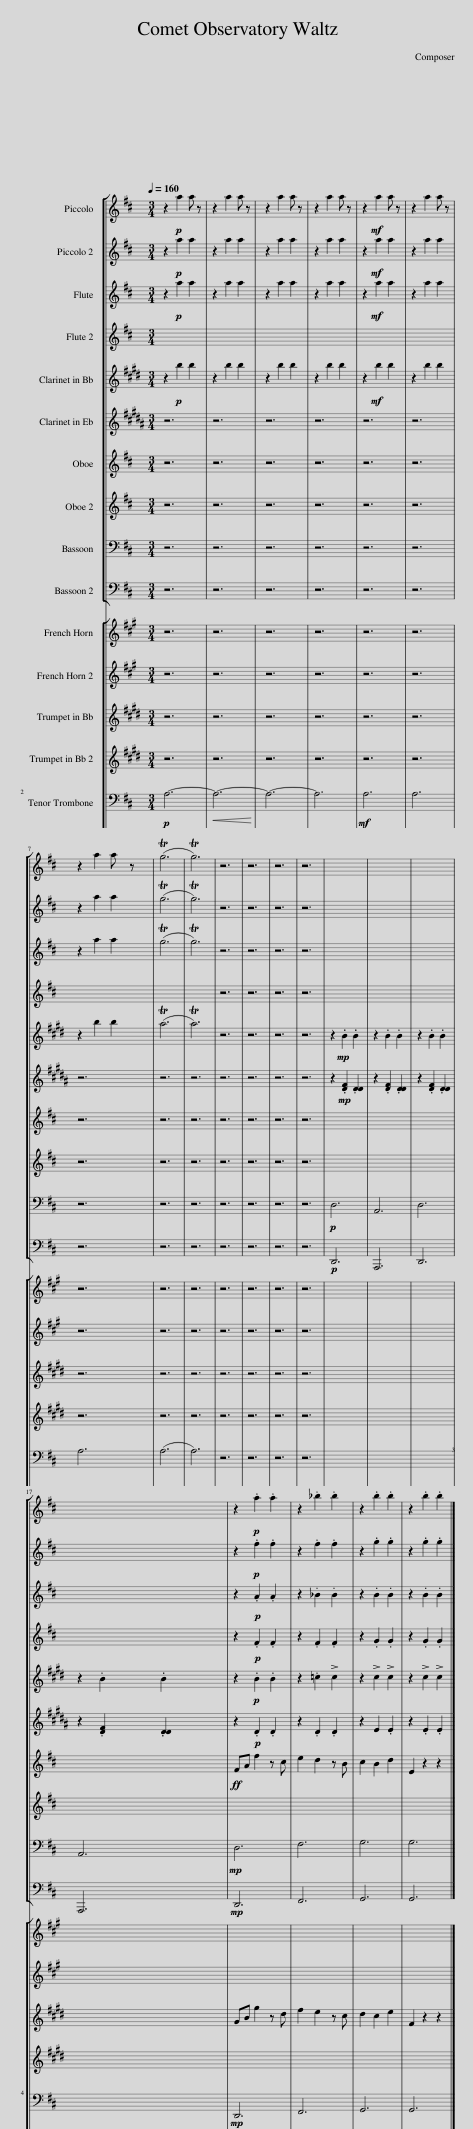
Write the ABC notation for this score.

X:1
%%score [ 1 2 3 4 5 6 7 8 9 ] [ 10 11 12 13 ] 14 15 16 17 18 [ 19 20 21 22 23 24 ] { 25 | 26 } 27 28 29 [ 30 31 32 33 34 ]
L:1/8
Q:1/4=160
M:3/4
I:linebreak $
K:D
V:1 treble
V:2 treble transpose=12
V:3 treble
V:4 treble
V:5 treble transpose=-2
V:6 treble transpose=3
V:7 treble
V:8 bass
V:9 bass
V:10 treble transpose=-2
V:11 bass
V:12 bass
V:13 bass
V:14 treble
V:15 treble
V:16 treble
V:17 treble
V:18 treble
V:19 perc
K:none
V:20 perc
K:none
V:21 perc
K:none
V:22 perc
K:none
V:23 perc
K:none
V:24 bass transpose=-24
V:25 treble
V:26 bass
V:27 treble
V:28 treble transpose=12
V:29 treble
V:30 treble
V:31 treble
V:32 alto
V:33 bass
V:34 bass transpose=-12
V:1
 z2!p! a2 a z | z2 a2 a z | z2 a2 a z | z2 a2 a z | z2!mf! a2 a z | %5
 z2 a2 a z |$ z2 a2 a z | (Tg6 | Tg6) | z6 | %10
 z6 | z6 | z6 | x6 | x6 | %15
 x6 |$ x6 | z2!p! .a2 .a2 | z2 ._b2 .b2 | z2 .b2 .b2 | %20
 z2 .b2 .b2 |] %21
V:2
 z2!p! a2 a2 | z2 a2 a2 | z2 a2 a2 | z2 a2 a2 | z2!mf! a2 a2 | %5
 z2 a2 a2 |$ z2 a2 a2 | (Tg6 | Tg6) | z6 | %10
 z6 | z6 | z6 | x6 | x6 | %15
 x6 |$ x6 | z2!p! .f2 .f2 | z2 .f2 .f2 | z2 .g2 .g2 | %20
 z2 .g2 .g2 |] %21
V:3
 z2!p! a2 a2 | z2 a2 a2 | z2 a2 a2 | z2 a2 a2 | z2!mf! a2 a2 | %5
 z2 a2 a2 |$ z2 a2 a2 | (Tg6 | Tg6) | z6 | %10
 z6 | z6 | z6 | x6 | x6 | %15
 x6 |$ x6 | z2!p! .A2 .A2 | z2 ._B2 .B2 | z2 .B2 .B2 | %20
 z2 .B2 .B2 |] %21
V:4
 x6 | x6 | x6 | x6 | x6 | %5
 x6 |$ x6 | x6 | x6 | z6 | %10
 z6 | z6 | z6 | x6 | x6 | %15
 x6 |$ x6 | z2!p! .F2 .F2 | z2 .F2 .F2 | z2 .G2 .G2 | %20
 z2 .G2 .G2 |] %21
V:5
[K:E] z2!p! b2 b2 | z2 b2 b2 | z2 b2 b2 | z2 b2 b2 | z2!mf! b2 b2 | %5
 z2 b2 b2 |$ z2 b2 b2 | (Ta6 | Ta6) | z6 | %10
 z6 | z6 | z6 | z2!mp! .B2 .B2 | z2 .B2 .B2 | %15
 z2 .B2 .B2 |$ z2 .B2 .B2 | z2!p! .B2 .B2 | z2 .=c2 !>!c2 | z2 !>!c2 !>!c2 | %20
 z2 !>!c2 !>!c2 |] %21
V:6
[K:B] z6 | z6 | z6 | z6 | z6 | %5
 z6 |$ z6 | z6 | z6 | z6 | %10
 z6 | z6 | z6 | z2!mp! .[DF]2 .[DD]2 | z2 .[DF]2 .[DD]2 | %15
 z2 .[DF]2 .[DD]2 |$ z2 .[DF]2 .[DD]2 | z2!p! .D2 .D2 | z2 .D2 .D2 | z2 E2 .E2 | %20
 z2 .E2 .E2 |] %21
V:7
 z6 | z6 | z6 | z6 | z6 | %5
 z6 |$ z6 | z6 | z6 | z6 | %10
 z6 | z6 | z6 | x6 | x6 | %15
 x6 |$ x6 |!ff! FA f2 z c | e2 d2 z B | c2 B2 d2 | %20
 E2 z2 z2 |] %21
V:8
 z6 | z6 | z6 | z6 | z6 | %5
 z6 |$ z6 | z6 | z6 | z6 | %10
 z6 | z6 | z6 |!p! D,6 | A,,6 | %15
 D,6 |$ A,,6 |!mp! D,6 | F,6 | G,6 | %20
 G,6 |] %21
V:9
 z6 | z6 | z6 | z6 | z6 | %5
 z6 |$ z6 | z6 | z6 | z6 | %10
 z6 | z6 | z6 |!p! D,,6 | A,,,6 | %15
 D,,6 |$ A,,,6 |!mp! D,,6 | F,,6 | G,,6 | %20
 G,,6 |] %21
V:10
[K:E] z6 | z6 | z6 | z6 | z6 | %5
 z6 |$ z6 | z6 | z6 | z6 | %10
 z6 | z6 | z6 | x6 | x6 | %15
 x6 |$ x6 | GB g2 z d | f2 e2 z c | d2 c2 e2 | %20
 F2 z2 z2 |] %21
V:11
!p! A,6- |!<(! A,6-!<)! | A,6- | A,6 |!mf! A,6 | %5
 A,6 |$ A,6 | (A,6 | A,6) | z6 | %10
 z6 | z6 | z6 | x6 | x6 | %15
 x6 |$ x6 |!mp! D,,6 | F,,6 | G,,6 | %20
 G,,6 |] %21
V:12
 z6 | z6 | z6 | z6 |!ff! A,,6 | %5
 A,,6 |$ A,,6 | (A,,6 | A,,6) | z6 | %10
 z6 | z6 | z6 | x6 | x6 | %15
 x6 |$ x6 |!mp! D,,6 | F,,6 | G,,6 | %20
 G,,6 |] %21
V:13
 z6 | z6 | z6 | z6 | z6 | %5
!ff! A,,,6 |$ A,,,6 | (A,,,6 | A,,,6) | z6 | %10
 z6 | z6 | z6 |!p! D,,2 z2 z2 | A,,,2 z2 z2 | %15
 D,,2 z2 z2 |$ A,,,2 z2 z2 |!f! D,,6 | F,,6 | G,,6 | %20
 G,,6 |] %21
V:14
 z6 | z6 | z6 | z6 | z6 | %5
 z6 |$ z6 | z6 | z6 | z6 | %10
 z6 | z6 | z6 | x6 | x6 | %15
 x6 |$ x6 | z2!mp! [FA]2 [FA]2 | z2 [F_B]2 [FB]2 | z2 [GB]2 [GB]2 | %20
 z2 [GB]2 [GB]2 |] %21
V:15
 z6 | z6 | z6 | z6 | z6 | %5
 z6 |$ z6 | z6 | z6 | z6 | %10
 z6 | z6 | z6 | x6 | x6 | %15
 x6 |$ x6 | z2!pp! [FA]2 [FA]2 | z2 [F_B]2 [FB]2 | z2 [GB]2 [GB]2 | %20
 z2 [GB]2 [GB]2 |] %21
V:16
 z6 | z6 | z6 | z6 | z6 | %5
 z6 |$ z6 | z6 | z6 | z6 | %10
 z6 | z6 | z6 | x6 | x6 | %15
 x6 |$ x6 | d6 | f6 | g6 | %20
 g6 |] %21
V:17
 z6 | z6 | z6 | z6 | z6 | %5
 z6 |$ z6 | z6 | z6 | z6 | %10
 z6 | z6 | z6 | x6 | x6 | %15
 x6 |$ x6 | z2!p! [FA]2 [FA]2 | z2 [F_B]2 [FB]2 | z2 [GB]2 [GB]2 | %20
 z2 [GB]2 [GB]2 |] %21
V:18
 z6 | z6 | z6 | z6 | z6 | %5
 z6 |$ z6 | z6 | z6 | z6 | %10
 z6 | z6 | z6 | x6 | x6 | %15
 x6 |$ x6 |!mp! D6 | F6 | G6 | %20
 G6 |] %21
V:19
 z6 | z6 | z6 | z6 | z6 | %5
 z6 |$ z6 |!ff! e'6 | x6 | z6 | %10
 z6 | z6 | z6 | x6 | x6 | %15
 x6 |$ x6 |!f!!>(! a'6 | x6 | x6 | %20
 x6 |] %21
V:20
 z6 | z6 | z6 | z6 | z6 | %5
 z6 |$ z6 | z6 | z6 | z6 | %10
 z6 | z6 | z6 | x6 | x6 | %15
 x6 |$ x6 | g4 z2 | x6 | x6 | %20
 x6 |] %21
V:21
 z6 | z6 | z6 | z6 | z6 | %5
 z6 |$ z6 | z6 | z6 | z6 | %10
 z6 | z6 | z6 | x6 | x6 | %15
 x6 |$ x6 | z2!p! =F2 F2 | z2 =F2 F2 | z2 =F2 F2 | %20
 z2 =F2 F2 |] %21
V:22
 z6 | z6 | z6 | z6 | z6 | %5
 z6 |$ z6 | z6 | z6 | z6 | %10
 z6 | z6 | z6 | x6 | x6 | %15
 x6 |$ x6 |!p! =F6 | =F6 | =F6 | %20
 =F6 |] %21
V:23
!mf! A,,6 | z6 | z6 | z6 | A,,6 | %5
 z6 |$ z6 | z6 | z6 | z6 | %10
 z6 | z6 | z6 | x6 | x6 | %15
 x6 |$ x6 |!p! a'6 | a'6 | a'6 | %20
 a'6 |] %21
V:24
 z6 | z6 | z6 | z6 | C,6 | %5
 C,6 |$ C,6 | (C,6 | C,6) | z6 | %10
 z6 | z6 | z6 | x6 | x6 | %15
 x6 |$ x6 | x6 | x6 | x6 | %20
 x6 |] %21
V:25
!mp! [c'e']2 a'2 a'2 | [d'f']2 a'2 a'2 | [e'g']2 a'2 a'2 | [d'f']2 a'2 a'2 | [c'e']2 a'2 a'2 | %5
 [d'f']2 a'2 a'2 |$ [e'g']2 a'2 a'/b'/a'/^g'/ | (a''6 | a''6) | z6 | %10
 z6 | z6 | z6 | x6 | x6 | %15
 x6 |$ x6 | z2!ff! a'2 a'2 | z2 _b'2 b'2 | z2 b'2 b'2 | %20
 z2 b'2 b'2 |] %21
V:26
 x6 | x6 | x6 | x6 | x6 | %5
 x6 |$ x6 | x6 | x6 | z6 | %10
 z6 | z6 | z6 | x6 | x6 | %15
 x6 |$ x6 |!ff! D,,2 [F,,A,,]2 [F,,A,,]2 | F,,2 [F,,_B,,]2 [F,,B,,]2 | G,,2 [G,,B,,]2 [G,,B,,]2 | %20
 G,,2 [G,,B,,]2 [G,,B,,]2 |] %21
V:27
!p! [Acea]6 | [Adfa]6 | [Aega]6 | [Acfa]6 |!mp!!<(! [Acea]6!<)! | %5
 [Adfa]6 |$ [Aega]6 |!f! ([Acfa]6 | [Acfa]6) | z6 | %10
 z6 | z6 | z6 | x6 | x6 | %15
 x6 |$ x6 | x6 | x6 | x6 | %20
 x6 |] %21
V:28
 z6 | z6 | z6 | z6 | z6 | %5
 z6 |$ z6 | z6 | z6 | z6 | %10
 z6 | z6 | z6 | x6 | x6 | %15
 x6 |$ x6 | z2 a2 a2 | z2 _b2 b2 | z2 b2 b2 | %20
 z2 b2 b2 |] %21
V:29
!mf! [Ace]6 | z6 | z6 | z6 | [Ace]6 | %5
 [Adf]6 |$ [Aeg]6 | ([cfa]4 z2 | [cfa]4) z2 | z6 | %10
 z6 | z6 | z6 | x6 | x6 | %15
 x6 |$ z2 D/4E/4F/4G/4A/4B/4c/4d/4c/4d/4e/4f/4g/4a/4b/4c'/4 | d'6 | x6 | x6 | %20
 x6 |] %21
V:30
 z6 | z6 | z6 | z6 |!mp! c6 | %5
!<(! d6!<)! |$ e6 |!ff! (f6 | f6) | z6 | %10
 z6 | z6 | z6 | x6 | x6 | %15
 x6 |$ x6 | FA f2 z c | e2 d2 z B | c2 B2 d2 | %20
 E2 z2 z2 |] %21
V:31
 z6 | z6 | z6 | z6 |!mp! e6 | %5
!<(! f6!<)! |$ g6 |!ff! (Tg6 | Tg6) | z6 | %10
 z6 | z6 | z6 | x6 | x6 | %15
 x6 |$ x6 | x6 | x6 | x6 | %20
 x6 |] %21
V:32
!mp! C6 | D6 | E6 | F6 | E6 | %5
 F6 |$ G6 | (A6 | A6) | z6 | %10
 z6 | z6 | z6 | x6 | x6 | %15
 x6 |$ x6 | z2!p! [FA]2 [FA]2 | z2 [F_B]2 [FB]2 | z2 [GB]2 [GB]2 | %20
 z2 [GB]2 [GB]2 |] %21
V:33
!mf! A,6- | A,6- | A,6- | A,6 |!mf! A,6 | %5
!f! A,6 |$!ff! A,6 | (A,6 | A,6) | z6 | %10
 z6 | z6 | z6 |!p! D,6 | A,,6 | %15
 D,6 |$ A,,6 |!mf! D,6 | F,6 | G,6 | %20
 G,6 |] %21
V:34
 z6 | z6 | z6 | z6 | z6 | %5
!ff! A,6 |$ A,,6 | (A,,4 z2 | A,,4) z2 | z6 | %10
 z6 | z6 | z6 |!p! D,6 | A,6 | %15
 D,6 |$ A,6 |!mf! D,6 | F,6 | G,6 | %20
 G,6 |] %21
